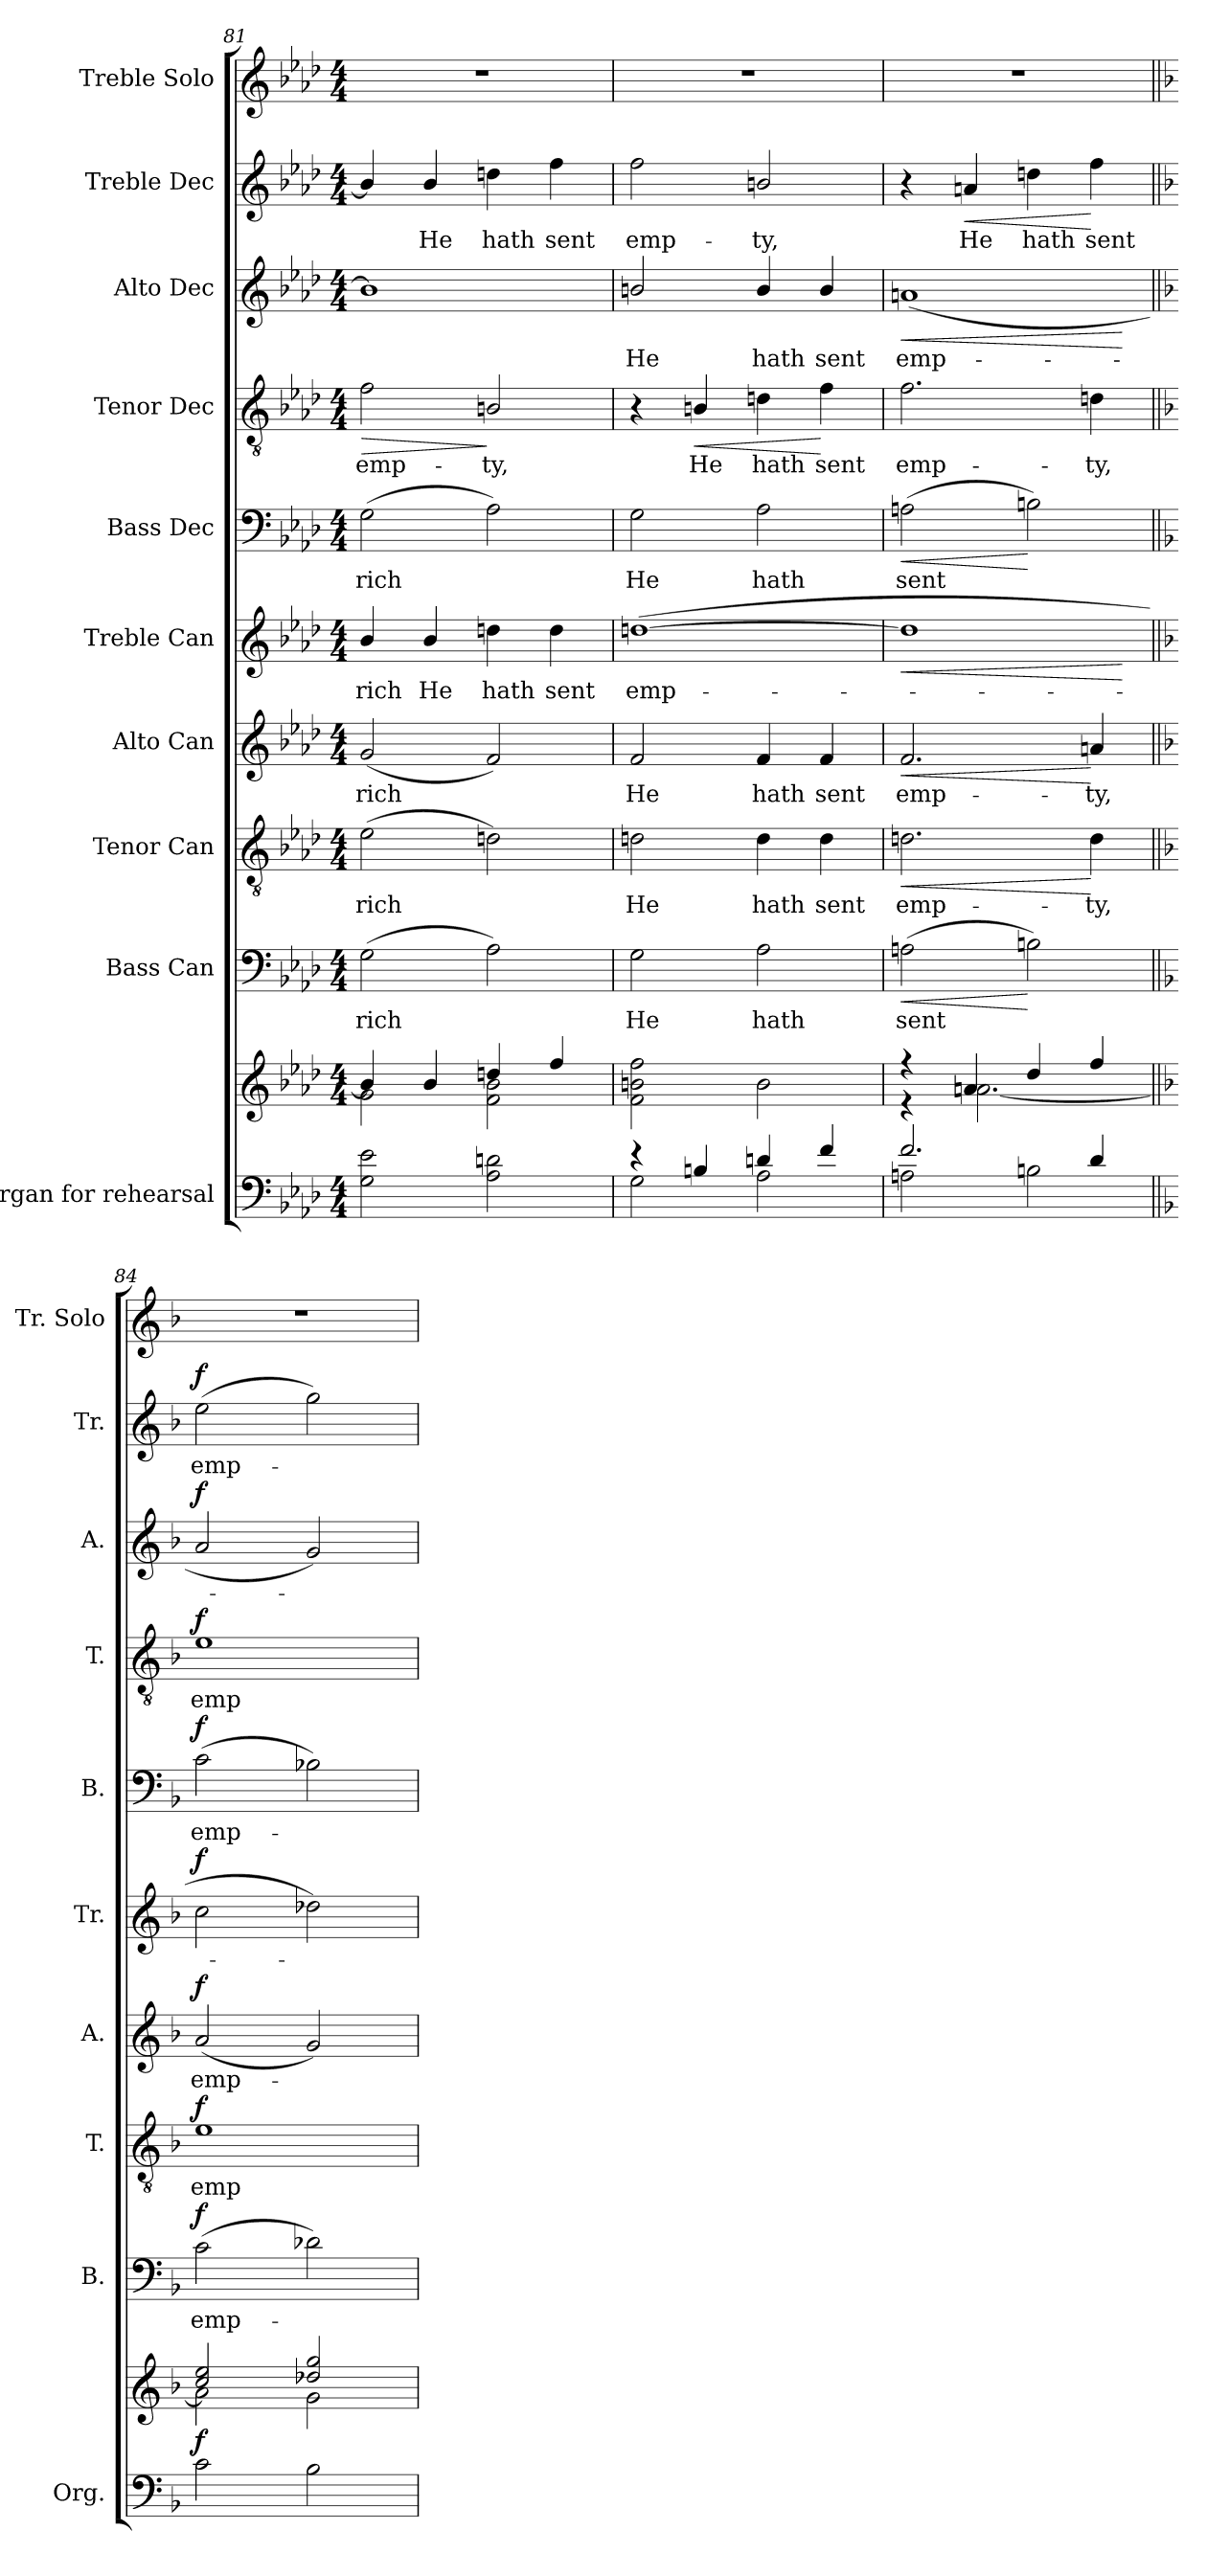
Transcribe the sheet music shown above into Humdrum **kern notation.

**kern	**kern	**dynam	**kern	**text	**dynam	**kern	**text	**dynam	**kern	**text	**dynam	**kern	**text	**dynam	**kern	**text	**dynam	**kern	**text	**dynam	**kern	**text	**dynam	**kern	**text	**dynam	**kern
*part10	*part10	*part10	*part9	*part9	*part9	*part8	*part8	*part8	*part7	*part7	*part7	*part6	*part6	*part6	*part5	*part5	*part5	*part4	*part4	*part4	*part3	*part3	*part3	*part2	*part2	*part2	*part1
*staff11	*staff10	*staff10/11	*staff9	*staff9	*staff9	*staff8	*staff8	*staff8	*staff7	*staff7	*staff7	*staff6	*staff6	*staff6	*staff5	*staff5	*staff5	*staff4	*staff4	*staff4	*staff3	*staff3	*staff3	*staff2	*staff2	*staff2	*staff1
*I"Organ for  rehearsal	*	*	*I"Bass Can	*	*	*I"Tenor Can	*	*	*I"Alto Can	*	*	*I"Treble Can	*	*	*I"Bass Dec	*	*	*I"Tenor Dec	*	*	*I"Alto Dec	*	*	*I"Treble Dec	*	*	*I"Treble Solo
*I'Org.	*	*	*I'B.	*	*	*I'T.	*	*	*I'A.	*	*	*I'Tr.	*	*	*I'B.	*	*	*I'T.	*	*	*I'A.	*	*	*I'Tr.	*	*	*I'Tr. Solo
*clefF4	*clefG2	*	*clefF4	*	*	*clefGv2	*	*	*clefG2	*	*	*clefG2	*	*	*clefF4	*	*	*clefGv2	*	*	*clefG2	*	*	*clefG2	*	*	*clefG2
*	*	*	*	*	*	*ITrd7c12	*	*	*	*	*	*	*	*	*	*	*	*ITrd7c12	*	*	*	*	*	*	*	*	*
*k[b-e-a-d-]	*k[b-e-a-d-]	*	*k[b-e-a-d-]	*	*	*k[b-e-a-d-]	*	*	*k[b-e-a-d-]	*	*	*k[b-e-a-d-]	*	*	*k[b-e-a-d-]	*	*	*k[b-e-a-d-]	*	*	*k[b-e-a-d-]	*	*	*k[b-e-a-d-]	*	*	*k[b-e-a-d-]
*A-:	*A-:	*	*A-:	*	*	*A-:	*	*	*A-:	*	*	*A-:	*	*	*A-:	*	*	*A-:	*	*	*A-:	*	*	*A-:	*	*	*A-:
*M4/4	*M4/4	*	*M4/4	*	*	*M4/4	*	*	*M4/4	*	*	*M4/4	*	*	*M4/4	*	*	*M4/4	*	*	*M4/4	*	*	*M4/4	*	*	*M4/4
=81	=81	=81	=81	=81	=81	=81	=81	=81	=81	=81	=81	=81	=81	=81	=81	=81	=81	=81	=81	=81	=81	=81	=81	=81	=81	=81	=81
*	*^	*	*	*	*	*	*	*	*	*	*	*	*	*	*	*	*	*	*	*	*	*	*	*	*	*	*
!	!	!	!	!	!LO:LY:b:color=#000000	!	!	!	!	!	!	!	!	!	!	!	!	!	!	!	!	!	!	!	!	!	!	!
!	!	!	!	!	!	!	!	!LO:LY:b:color=#000000	!	!	!	!	!	!	!	!	!	!	!	!	!	!	!	!	!	!	!	!
!	!	!	!	!	!	!	!	!	!	!	!LO:LY:b:color=#000000	!	!	!	!	!	!	!	!	!	!	!	!	!	!	!	!	!
!	!	!	!	!	!	!	!	!	!	!	!	!	!	!LO:LY:b:color=#000000	!	!	!	!	!	!	!	!	!	!	!	!	!	!
!	!	!	!	!	!	!	!	!	!	!	!	!	!	!	!	!	!LO:LY:b:color=#000000	!	!	!	!	!	!	!	!	!	!	!
!	!	!	!	!	!	!	!	!	!	!	!	!	!	!	!	!	!	!	!	!LO:LY:b:color=#000000	!LO:HP:b	!	!	!	!	!	!	!
2Gi\ 2e-i	4b-i/]	2gi\	.	(2Gi\	rich	.	(2E-i\	rich	.	(2gi/	rich	.	4b-i/	rich	.	(2Gi\	rich	.	2Fi\	emp-	>	1b-i]	.	.	4b-i/]	.	.	1r
!	!	!	!	!	!	!	!	!	!	!	!	!	!	!LO:LY:b:color=#000000	!	!	!	!	!	!	!	!	!	!	!	!	!	!
!	!	!	!	!	!	!	!	!	!	!	!	!	!	!	!	!	!	!	!	!	!	!	!	!	!	!LO:LY:b:color=#000000	!	!
.	4b-i/	.	.	.	.	.	.	.	.	.	.	.	4b-i/	He	.	.	.	.	.	.	.	.	.	.	4b-i/	He	.	.
!	!	!	!	!	!	!	!	!	!	!	!	!	!	!LO:LY:b:color=#000000	!	!	!	!	!	!	!	!	!	!	!	!	!	!
!	!	!	!	!	!	!	!	!	!	!	!	!	!	!	!	!	!	!	!	!LO:LY:b:color=#000000	!	!	!	!	!	!	!	!
!	!	!	!	!	!	!	!	!	!	!	!	!	!	!	!	!	!	!	!	!	!	!	!	!	!	!LO:LY:b:color=#000000	!	!
2A-i\ 2dni	4ddni/	2fi\ 2b-i	.	2A-i\)	.	.	2Dni\)	.	.	2fi/)	.	.	4ddni\	hath	.	2A-i\)	.	.	2BBni/	-ty,	]	.	.	.	4ddni\	hath	.	.
!	!	!	!	!	!	!	!	!	!	!	!	!	!	!LO:LY:b:color=#000000	!	!	!	!	!	!	!	!	!	!	!	!	!	!
!	!	!	!	!	!	!	!	!	!	!	!	!	!	!	!	!	!	!	!	!	!	!	!	!	!	!LO:LY:b:color=#000000	!	!
.	4ffi/	.	.	.	.	.	.	.	.	.	.	.	4ddi\	sent	.	.	.	.	.	.	.	.	.	.	4ffi\	sent	.	.
*	*v	*v	*	*	*	*	*	*	*	*	*	*	*	*	*	*	*	*	*	*	*	*	*	*	*	*	*	*
=82	=82	=82	=82	=82	=82	=82	=82	=82	=82	=82	=82	=82	=82	=82	=82	=82	=82	=82	=82	=82	=82	=82	=82	=82	=82	=82	=82
*^	*	*	*	*	*	*	*	*	*	*	*	*	*	*	*	*	*	*	*	*	*	*	*	*	*	*	*
!	!	!	!	!	!LO:LY:b:color=#000000	!	!	!	!	!	!	!	!	!	!	!	!	!	!	!	!	!	!	!	!	!	!	!
!	!	!	!	!	!	!	!	!LO:LY:b:color=#000000	!	!	!	!	!	!	!	!	!	!	!	!	!	!	!	!	!	!	!	!
!	!	!	!	!	!	!	!	!	!	!	!LO:LY:b:color=#000000	!	!	!	!	!	!	!	!	!	!	!	!	!	!	!	!	!
!	!	!	!	!	!	!	!	!	!	!	!	!	!	!LO:LY:b:color=#000000	!	!	!	!	!	!	!	!	!	!	!	!	!	!
!	!	!	!	!	!	!	!	!	!	!	!	!	!	!	!	!	!LO:LY:b:color=#000000	!	!	!	!	!	!	!	!	!	!	!
!	!	!	!	!	!	!	!	!	!	!	!	!	!	!	!	!	!	!	!	!	!	!	!LO:LY:b:color=#000000	!	!	!	!	!
!	!	!	!	!	!	!	!	!	!	!	!	!	!	!	!	!	!	!	!	!	!	!	!	!	!	!LO:LY:b:color=#000000	!	!
4r	2Gi\	2fi\ 2bni 2ffi	.	2Gi\	He	.	2Dni\	He	.	2fi/	He	.	([1ddni	emp-	.	2Gi\	He	.	4r	.	.	2bni/	He	.	2ffi\	emp-	.	1r
!	!	!	!	!	!	!	!	!	!	!	!	!	!	!	!	!	!	!	!	!LO:LY:b:color=#000000	!LO:HP:b	!	!	!	!	!	!	!
4Bni/	.	.	.	.	.	.	.	.	.	.	.	.	.	.	.	.	.	.	4BBni/	He	<	.	.	.	.	.	.	.
!	!	!	!	!	!LO:LY:b:color=#000000	!	!	!	!	!	!	!	!	!	!	!	!	!	!	!	!	!	!	!	!	!	!	!
!	!	!	!	!	!	!	!	!LO:LY:b:color=#000000	!	!	!	!	!	!	!	!	!	!	!	!	!	!	!	!	!	!	!	!
!	!	!	!	!	!	!	!	!	!	!	!LO:LY:b:color=#000000	!	!	!	!	!	!	!	!	!	!	!	!	!	!	!	!	!
!	!	!	!	!	!	!	!	!	!	!	!	!	!	!	!	!	!LO:LY:b:color=#000000	!	!	!	!	!	!	!	!	!	!	!
!	!	!	!	!	!	!	!	!	!	!	!	!	!	!	!	!	!	!	!	!LO:LY:b:color=#000000	!	!	!	!	!	!	!	!
!	!	!	!	!	!	!	!	!	!	!	!	!	!	!	!	!	!	!	!	!	!	!	!LO:LY:b:color=#000000	!	!	!	!	!
!	!	!	!	!	!	!	!	!	!	!	!	!	!	!	!	!	!	!	!	!	!	!	!	!	!	!LO:LY:b:color=#000000	!	!
4dni/	2A-i\	2bi\	.	2A-i\	hath	.	4Di\	hath	.	4fi/	hath	.	.	.	.	2A-i\	hath	.	4Dni\	hath	.	4bi/	hath	.	2bni/	-ty,	.	.
!	!	!	!	!	!	!	!	!LO:LY:b:color=#000000	!	!	!	!	!	!	!	!	!	!	!	!	!	!	!	!	!	!	!	!
!	!	!	!	!	!	!	!	!	!	!	!LO:LY:b:color=#000000	!	!	!	!	!	!	!	!	!	!	!	!	!	!	!	!	!
!	!	!	!	!	!	!	!	!	!	!	!	!	!	!	!	!	!	!	!	!LO:LY:b:color=#000000	!	!	!	!	!	!	!	!
!	!	!	!	!	!	!	!	!	!	!	!	!	!	!	!	!	!	!	!	!	!	!	!LO:LY:b:color=#000000	!	!	!	!	!
4fi/	.	.	.	.	.	.	4Di\	sent	.	4fi/	sent	.	.	.	.	.	.	.	4Fi\	sent	[	4bi/	sent	.	.	.	.	.
=83	=83	=83	=83	=83	=83	=83	=83	=83	=83	=83	=83	=83	=83	=83	=83	=83	=83	=83	=83	=83	=83	=83	=83	=83	=83	=83	=83	=83
*	*	*^	*	*	*	*	*	*	*	*	*	*	*	*	*	*	*	*	*	*	*	*	*	*	*	*	*	*
!	!	!	!	!	!	!LO:LY:b:color=#000000	!LO:HP:b	!	!	!	!	!	!	!	!	!	!	!	!	!	!	!	!	!	!	!	!	!	!
!	!	!	!	!	!	!	!	!	!LO:LY:b:color=#000000	!LO:HP:b	!	!	!	!	!	!	!	!	!	!	!	!	!	!	!	!	!	!	!
!	!	!	!	!	!	!	!	!	!	!	!	!LO:LY:b:color=#000000	!LO:HP:b	!	!	!LO:HP:b	!	!	!	!	!	!	!	!	!	!	!	!	!
!	!	!	!	!	!	!	!	!	!	!	!	!	!	!	!	!	!	!LO:LY:b:color=#000000	!LO:HP:b	!	!	!	!	!	!	!	!	!	!
!	!	!	!	!	!	!	!	!	!	!	!	!	!	!	!	!	!	!	!	!	!LO:LY:b:color=#000000	!	!	!	!	!	!	!	!
!	!	!	!	!	!	!	!	!	!	!	!	!	!	!	!	!	!	!	!	!	!	!	!	!LO:LY:b:color=#000000	!LO:HP:b	!	!	!	!
2.fi/	2Ani\	4r	4r	.	(2Ani\	sent	<	2.Dni\	emp-	<	2.fi/	emp-	<	1ddi]	.	<	(2Ani\	sent	<	2.Fi\	emp-	.	(1ani	emp-	<	4r	.	.	1r
!	!	!	!	!	!	!	!	!	!	!	!	!	!	!	!	!	!	!	!	!	!	!	!	!	!	!	!LO:LY:b:color=#000000	!LO:HP:b	!
.	.	4ani/	[2.ani\	.	.	.	.	.	.	.	.	.	.	.	.	.	.	.	.	.	.	.	.	.	.	4ani/	He	<	.
!	!	!	!	!	!	!	!	!	!	!	!	!	!	!	!	!	!	!	!	!	!	!	!	!	!	!	!LO:LY:b:color=#000000	!	!
.	2Bni\	4dd-i/	.	.	2Bni\)	.	[	.	.	.	.	.	.	.	.	.	2Bni\)	.	[	.	.	.	.	.	.	4ddni\	hath	.	.
!	!	!	!	!	!	!	!	!	!LO:LY:b:color=#000000	!	!	!	!	!	!	!	!	!	!	!	!	!	!	!	!	!	!	!	!
!	!	!	!	!	!	!	!	!	!	!	!	!LO:LY:b:color=#000000	!	!	!	!	!	!	!	!	!	!	!	!	!	!	!	!	!
!	!	!	!	!	!	!	!	!	!	!	!	!	!	!	!	!	!	!	!	!	!LO:LY:b:color=#000000	!	!	!	!	!	!	!	!
!	!	!	!	!	!	!	!	!	!	!	!	!	!	!	!	!	!	!	!	!	!	!	!	!	!	!	!LO:LY:b:color=#000000	!	!
4d-i/	.	4ffi/	.	.	.	.	.	4Di\	-ty,	[	4ani/	-ty,	[	.	.	.	.	.	.	4Dni\	-ty,	.	.	.	.	4ffi\	sent	[	.
*v	*v	*	*	*	*	*	*	*	*	*	*	*	*	*	*	*	*	*	*	*	*	*	*	*	*	*	*	*	*
*	*v	*v	*	*	*	*	*	*	*	*	*	*	*	*	*	*	*	*	*	*	*	*	*	*	*	*	*	*
.	.	.	.	.	.	.	.	.	.	.	.	.	.	[	.	.	.	.	.	.	.	.	[	.	.	.	.
=84||	=84||	=84||	=84||	=84||	=84||	=84||	=84||	=84||	=84||	=84||	=84||	=84||	=84||	=84||	=84||	=84||	=84||	=84||	=84||	=84||	=84||	=84||	=84||	=84||	=84||	=84||	=84||
*k[b-]	*k[b-]	*	*k[b-]	*	*	*k[b-]	*	*	*k[b-]	*	*	*k[b-]	*	*	*k[b-]	*	*	*k[b-]	*	*	*k[b-]	*	*	*k[b-]	*	*	*k[b-]
*F:	*F:	*	*F:	*	*	*F:	*	*	*F:	*	*	*F:	*	*	*F:	*	*	*F:	*	*	*F:	*	*	*F:	*	*	*F:
*	*^	*	*	*	*	*	*	*	*	*	*	*	*	*	*	*	*	*	*	*	*	*	*	*	*	*	*
!	!	!	!	!	!LO:LY:b:color=#000000	!	!	!	!	!	!	!	!	!	!	!	!	!	!	!	!	!	!	!	!	!	!	!
!	!	!	!	!	!	!	!	!LO:LY:b:color=#000000	!	!	!	!	!	!	!	!	!	!	!	!	!	!	!	!	!	!	!	!
!	!	!	!	!	!	!	!	!	!	!	!LO:LY:b:color=#000000	!	!	!	!	!	!	!	!	!	!	!	!	!	!	!	!	!
!	!	!	!	!	!	!	!	!	!	!	!	!	!	!	!	!	!LO:LY:b:color=#000000	!	!	!	!	!	!	!	!	!	!	!
!	!	!	!	!	!	!	!	!	!	!	!	!	!	!	!	!	!	!	!	!LO:LY:b:color=#000000	!	!	!	!	!	!	!	!
!	!	!	!	!	!	!	!	!	!	!	!	!	!	!	!	!	!	!	!	!	!	!	!	!	!	!LO:LY:b:color=#000000	!	!
2ci\	2cci/ 2eei	2ani\]	f	(2ci\	emp-	f	1Ei	emp-	f	(2ai/	emp-	f	2cci\	.	f	(2ci\	emp-	f	1Ei	emp-	f	2ai/	.	f	(2eei\	emp-	f	1r
2B-i\	2dd-Xi/ 2ggi	2gi\	.	2d-Xi\)	.	.	.	.	.	2gi/)	.	.	2dd-Xi\)	.	.	2B-Xi\)	.	.	.	.	.	2gi/)	.	.	2ggi\)	.	.	.
*	*v	*v	*	*	*	*	*	*	*	*	*	*	*	*	*	*	*	*	*	*	*	*	*	*	*	*	*	*
=	=	=	=	=	=	=	=	=	=	=	=	=	=	=	=	=	=	=	=	=	=	=	=	=	=	=	=
*-	*-	*-	*-	*-	*-	*-	*-	*-	*-	*-	*-	*-	*-	*-	*-	*-	*-	*-	*-	*-	*-	*-	*-	*-	*-	*-	*-
